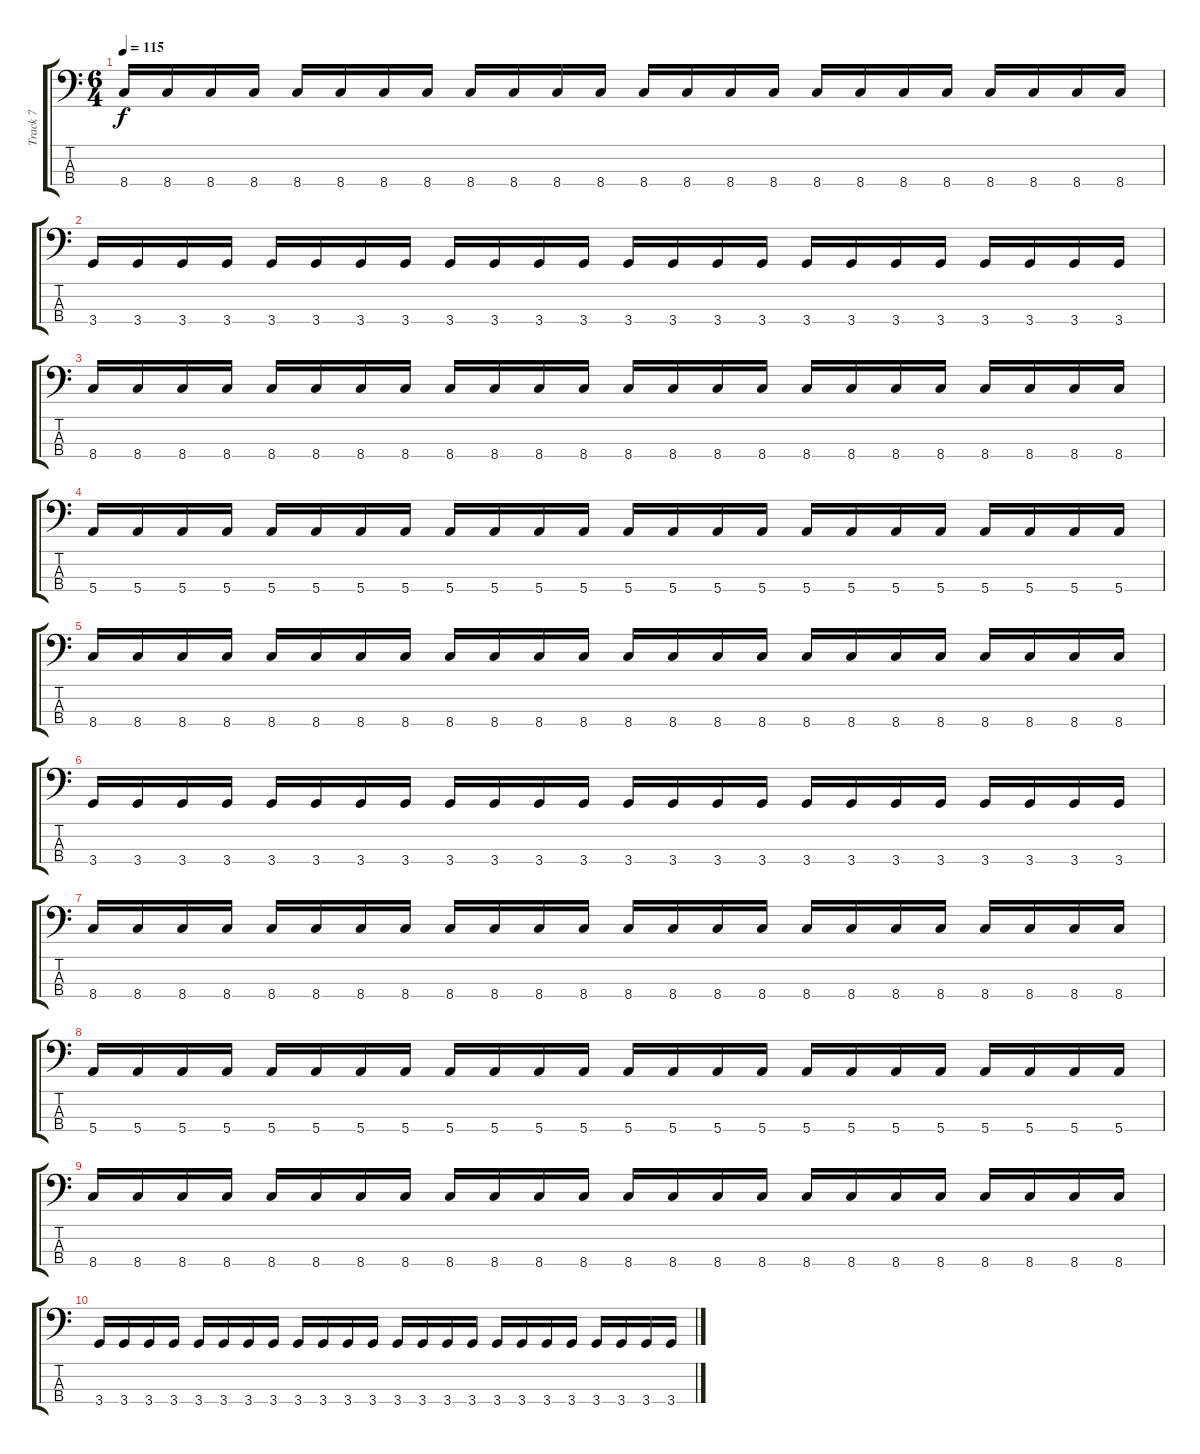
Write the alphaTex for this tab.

\track ("Track 7" "Track 7") {instrument electricbassfinger}
\staff {score tabs}
\tuning (G2 D2 A1 E1) {hide}
\ts (6 4)
\tempo 115
\clef f4
\ks c
8.4.16{dy f} 8.4.16 8.4.16 8.4.16 8.4.16 8.4.16 8.4.16 8.4.16 8.4.16 8.4.16 8.4.16 8.4.16 8.4.16 8.4.16 8.4.16 8.4.16 8.4.16 8.4.16 8.4.16 8.4.16 8.4.16 8.4.16 8.4.16 8.4.16 |
3.4.16 3.4.16 3.4.16 3.4.16 3.4.16 3.4.16 3.4.16 3.4.16 3.4.16 3.4.16 3.4.16 3.4.16 3.4.16 3.4.16 3.4.16 3.4.16 3.4.16 3.4.16 3.4.16 3.4.16 3.4.16 3.4.16 3.4.16 3.4.16 |
8.4.16 8.4.16 8.4.16 8.4.16 8.4.16 8.4.16 8.4.16 8.4.16 8.4.16 8.4.16 8.4.16 8.4.16 8.4.16 8.4.16 8.4.16 8.4.16 8.4.16 8.4.16 8.4.16 8.4.16 8.4.16 8.4.16 8.4.16 8.4.16 |
5.4.16 5.4.16 5.4.16 5.4.16 5.4.16 5.4.16 5.4.16 5.4.16 5.4.16 5.4.16 5.4.16 5.4.16 5.4.16 5.4.16 5.4.16 5.4.16 5.4.16 5.4.16 5.4.16 5.4.16 5.4.16 5.4.16 5.4.16 5.4.16 |
8.4.16 8.4.16 8.4.16 8.4.16 8.4.16 8.4.16 8.4.16 8.4.16 8.4.16 8.4.16 8.4.16 8.4.16 8.4.16 8.4.16 8.4.16 8.4.16 8.4.16 8.4.16 8.4.16 8.4.16 8.4.16 8.4.16 8.4.16 8.4.16 |
3.4.16 3.4.16 3.4.16 3.4.16 3.4.16 3.4.16 3.4.16 3.4.16 3.4.16 3.4.16 3.4.16 3.4.16 3.4.16 3.4.16 3.4.16 3.4.16 3.4.16 3.4.16 3.4.16 3.4.16 3.4.16 3.4.16 3.4.16 3.4.16 |
8.4.16 8.4.16 8.4.16 8.4.16 8.4.16 8.4.16 8.4.16 8.4.16 8.4.16 8.4.16 8.4.16 8.4.16 8.4.16 8.4.16 8.4.16 8.4.16 8.4.16 8.4.16 8.4.16 8.4.16 8.4.16 8.4.16 8.4.16 8.4.16 |
5.4.16 5.4.16 5.4.16 5.4.16 5.4.16 5.4.16 5.4.16 5.4.16 5.4.16 5.4.16 5.4.16 5.4.16 5.4.16 5.4.16 5.4.16 5.4.16 5.4.16 5.4.16 5.4.16 5.4.16 5.4.16 5.4.16 5.4.16 5.4.16 |
8.4.16 8.4.16 8.4.16 8.4.16 8.4.16 8.4.16 8.4.16 8.4.16 8.4.16 8.4.16 8.4.16 8.4.16 8.4.16 8.4.16 8.4.16 8.4.16 8.4.16 8.4.16 8.4.16 8.4.16 8.4.16 8.4.16 8.4.16 8.4.16 |
3.4.16 3.4.16 3.4.16 3.4.16 3.4.16 3.4.16 3.4.16 3.4.16 3.4.16 3.4.16 3.4.16 3.4.16 3.4.16 3.4.16 3.4.16 3.4.16 3.4.16 3.4.16 3.4.16 3.4.16 3.4.16 3.4.16 3.4.16 3.4.16
